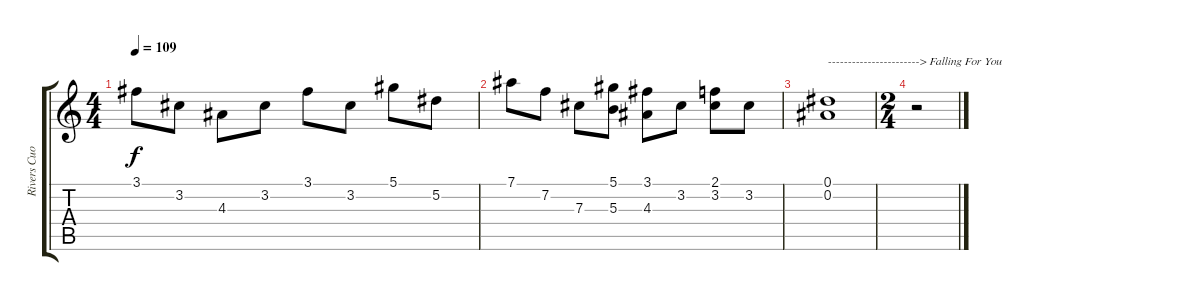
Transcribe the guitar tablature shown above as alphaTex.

\track ("Rivers Cuomo" "Rivers Cuo") {instrument distortionguitar}
\staff {score tabs}
\tuning (Eb4 Bb3 Gb3 Db3 Ab2 Eb2) {hide}
\ts (4 4)
\tempo 109
\clef g2
\ks c
3.1.8{dy f} 3.2.8 4.3.8 3.2.8 3.1.8 3.2.8 5.1.8 5.2.8 |
7.1.8 7.2.8 7.3.8 (5.1 5.3).8 (3.1 4.3).8 3.2.8 (2.1 3.2).8 3.2.8 |
(0.1 0.2).1{txt "-----------------------> Falling For You"} |
\ts (2 4)
r.2
